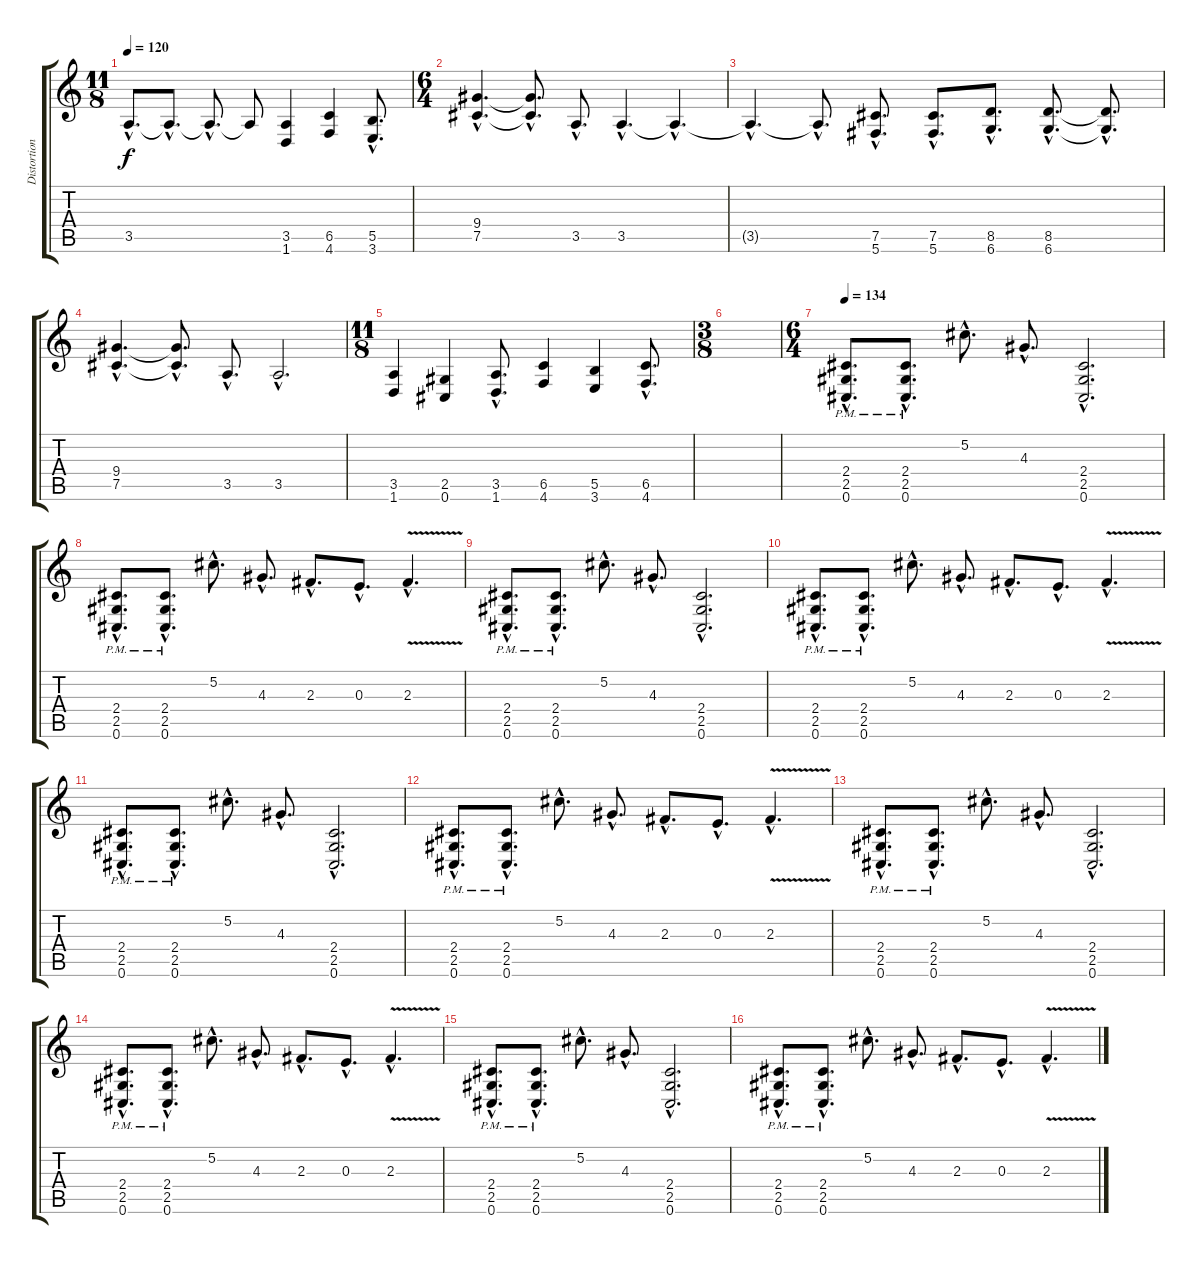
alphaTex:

\track ("Distortion Guitar" "Distortion") {instrument distortionguitar}
\staff {score tabs}
\tuning (Db4 Ab3 E3 B2 Gb2 Db2) {hide}
\ts (11 8)
\tempo 120
\clef g2
\ks c
3.5{hac t}.8{d dy f} 3.5{hac t}.8{d} 3.5{hac t}.8{d} 3.5{t}.8 (3.5 1.6).4 (6.5 4.6).4 (5.5{hac} 3.6{hac}).8{d} |
\ts (6 4)
(9.4{hac} 7.5{hac}).4{d} (9.4{hac t} 7.5{hac t}).8{d} 3.5{hac}.8{d} 3.5{hac}.4{d} 3.5{hac t}.4{d} |
3.5{hac t}.4{d} 3.5{hac t}.8{d} (7.5{hac} 5.6{hac}).8{d} (7.5{hac} 5.6{hac}).8{d} (8.5{hac} 6.6{hac}).8{d} (8.5{hac} 6.6{hac}).8{d} (8.5{hac t} 6.6{hac t}).8{d} |
(9.4{hac} 7.5{hac}).4{d} (9.4{hac t} 7.5{hac t}).8{d} 3.5{hac}.8{d} 3.5{hac}.2{d} |
\ts (11 8)
(3.5 1.6).4 (2.5 0.6).4 (3.5{hac} 1.6{hac}).8{d} (6.5 4.6).4 (5.5 3.6).4 (6.5{hac} 4.6{hac}).8{d} |
\ts (3 8)
|
\ts (6 4)
\section ("" "")
\tempo 134
(2.4{hac pm} 2.5{hac pm} 0.6{hac pm}).8{d} (2.4{hac pm} 2.5{hac pm} 0.6{hac pm}).8{d} 5.2{hac}.8{d} 4.3{hac}.8{d} (2.4{hac} 2.5{hac} 0.6{hac}).2{d} |
(2.4{hac pm} 2.5{hac pm} 0.6{hac pm}).8{d} (2.4{hac pm} 2.5{hac pm} 0.6{hac pm}).8{d} 5.2{hac}.8{d} 4.3{hac}.8{d} 2.3{hac}.8{d} 0.3{hac}.8{d} 2.3{v hac}.4{d} |
(2.4{hac pm} 2.5{hac pm} 0.6{hac pm}).8{d} (2.4{hac pm} 2.5{hac pm} 0.6{hac pm}).8{d} 5.2{hac}.8{d} 4.3{hac}.8{d} (2.4{hac} 2.5{hac} 0.6{hac}).2{d} |
(2.4{hac pm} 2.5{hac pm} 0.6{hac pm}).8{d} (2.4{hac pm} 2.5{hac pm} 0.6{hac pm}).8{d} 5.2{hac}.8{d} 4.3{hac}.8{d} 2.3{hac}.8{d} 0.3{hac}.8{d} 2.3{v hac}.4{d} |
(2.4{hac pm} 2.5{hac pm} 0.6{hac pm}).8{d} (2.4{hac pm} 2.5{hac pm} 0.6{hac pm}).8{d} 5.2{hac}.8{d} 4.3{hac}.8{d} (2.4{hac} 2.5{hac} 0.6{hac}).2{d} |
(2.4{hac pm} 2.5{hac pm} 0.6{hac pm}).8{d} (2.4{hac pm} 2.5{hac pm} 0.6{hac pm}).8{d} 5.2{hac}.8{d} 4.3{hac}.8{d} 2.3{hac}.8{d} 0.3{hac}.8{d} 2.3{v hac}.4{d} |
(2.4{hac pm} 2.5{hac pm} 0.6{hac pm}).8{d} (2.4{hac pm} 2.5{hac pm} 0.6{hac pm}).8{d} 5.2{hac}.8{d} 4.3{hac}.8{d} (2.4{hac} 2.5{hac} 0.6{hac}).2{d} |
(2.4{hac pm} 2.5{hac pm} 0.6{hac pm}).8{d} (2.4{hac pm} 2.5{hac pm} 0.6{hac pm}).8{d} 5.2{hac}.8{d} 4.3{hac}.8{d} 2.3{hac}.8{d} 0.3{hac}.8{d} 2.3{v hac}.4{d} |
(2.4{hac pm} 2.5{hac pm} 0.6{hac pm}).8{d} (2.4{hac pm} 2.5{hac pm} 0.6{hac pm}).8{d} 5.2{hac}.8{d} 4.3{hac}.8{d} (2.4{hac} 2.5{hac} 0.6{hac}).2{d} |
(2.4{hac pm} 2.5{hac pm} 0.6{hac pm}).8{d} (2.4{hac pm} 2.5{hac pm} 0.6{hac pm}).8{d} 5.2{hac}.8{d} 4.3{hac}.8{d} 2.3{hac}.8{d} 0.3{hac}.8{d} 2.3{v hac}.4{d}
